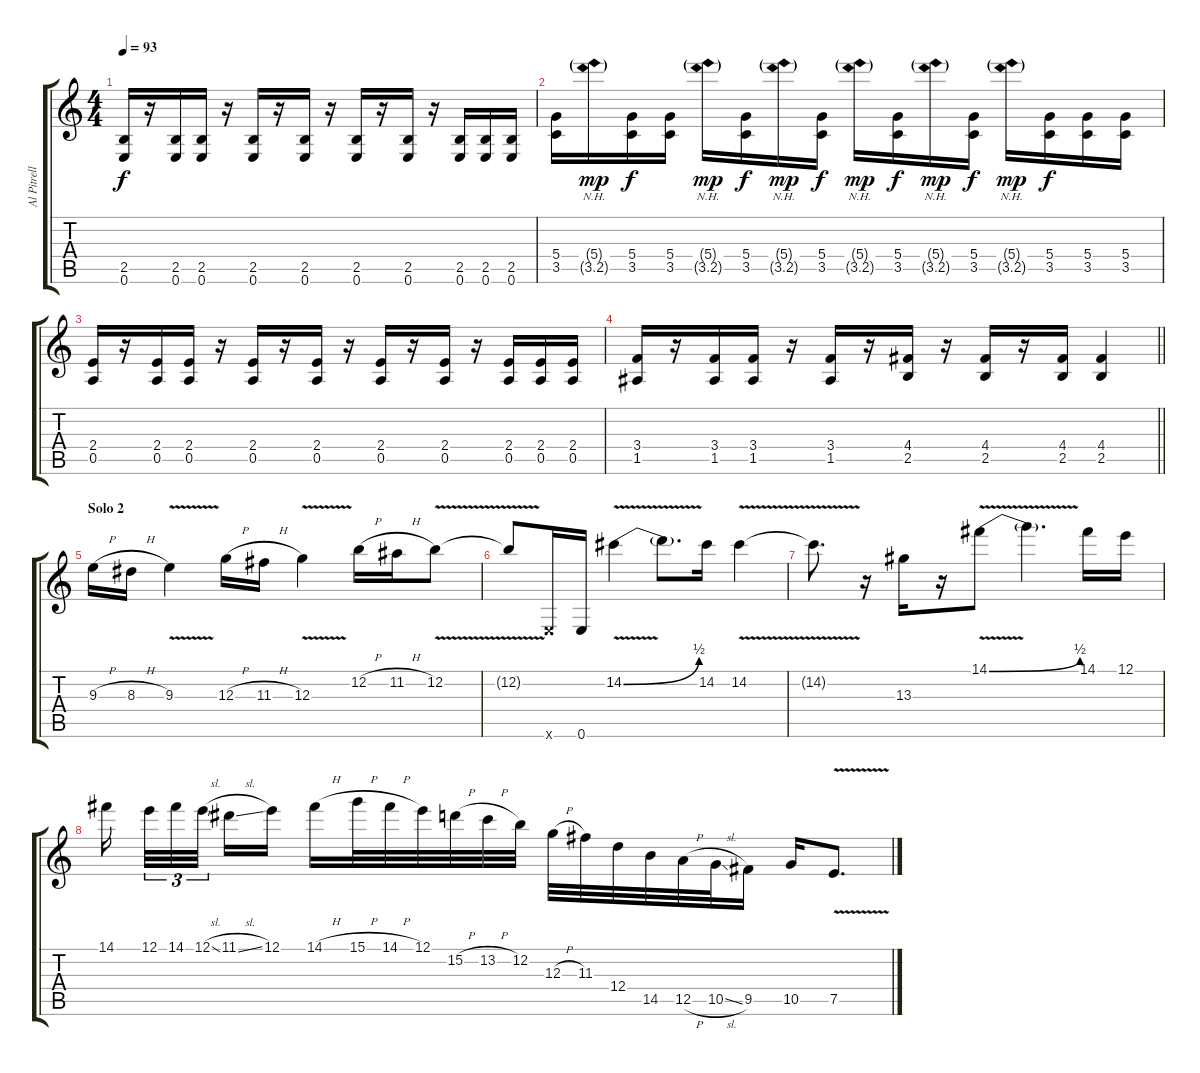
\track ("Al Pitrelli" "Al Pitrell") {instrument distortionguitar}
\staff {score tabs}
\tuning (E4 B3 G3 D3 A2 E2) {hide}
\ts (4 4)
\tempo 93
\clef g2
\ks c
(2.5 0.6).16{dy f} r.16 (2.5 0.6).16 (2.5 0.6).16 r.16 (2.5 0.6).16 r.16 (2.5 0.6).16 r.16 (2.5 0.6).16 r.16 (2.5 0.6).16 r.16 (2.5 0.6).16 (2.5 0.6).16 (2.5 0.6).16 |
(5.4 3.5).16 (5.4{nh g} 3.5{nh g}).16{dy mp} (5.4 3.5).16{dy f} (5.4 3.5).16 (5.4{nh g} 3.5{nh g}).16{dy mp} (5.4 3.5).16{dy f} (5.4{nh g} 3.5{nh g}).16{dy mp} (5.4 3.5).16{dy f} (5.4{nh g} 3.5{nh g}).16{dy mp} (5.4 3.5).16{dy f} (5.4{nh g} 3.5{nh g}).16{dy mp} (5.4 3.5).16{dy f} (5.4{nh g} 3.5{nh g}).16{dy mp} (5.4 3.5).16{dy f} (5.4 3.5).16 (5.4 3.5).16 |
(2.4 0.5).16 r.16 (2.4 0.5).16 (2.4 0.5).16 r.16 (2.4 0.5).16 r.16 (2.4 0.5).16 r.16 (2.4 0.5).16 r.16 (2.4 0.5).16 r.16 (2.4 0.5).16 (2.4 0.5).16 (2.4 0.5).16 |
\barLineRight lightlight
(3.4 1.5).16 r.16 (3.4 1.5).16 (3.4 1.5).16 r.16 (3.4 1.5).16 r.16 (4.4 2.5).16 r.16 (4.4 2.5).16 r.16 (4.4 2.5).16 (4.4 2.5).4 |
\section ("" "Solo 2")
9.3{h}.16 8.3{h}.16 9.3{v}.4 12.3{h}.16 11.3{h}.16 12.3{v}.4 12.2{h}.16 11.2{h}.16 12.2{v}.8 |
12.2{t}.8 0.6{x}.16 0.6.16 14.2{be (bend 0 0 60 2) v}.4 14.2{t}.8{d} 14.2.16 14.2{v}.4 |
14.2{t}.8{d} r.16 13.3.16 r.16 14.1{be (bend 0 0 60 2) v}.8 14.1{t}.4{d} 14.1.16 12.1.16 |
14.1.16{beam splitsecondary} 12.1.32{tu (3 2)} 14.1.32{tu (3 2)} 12.1{sl}.32{tu (3 2) beam splitsecondary} 11.1{sl}.16 12.1.16 14.1{h}.16 15.1{h}.32 14.1{h}.32 12.1.32 15.2{h}.32 13.2{h}.32 12.2.32 12.3{h}.32 11.3.32 12.4.32 14.5.32 12.5{h}.32 10.5{sl}.32 9.5.16 10.5.16 7.5{v}.8{d}
